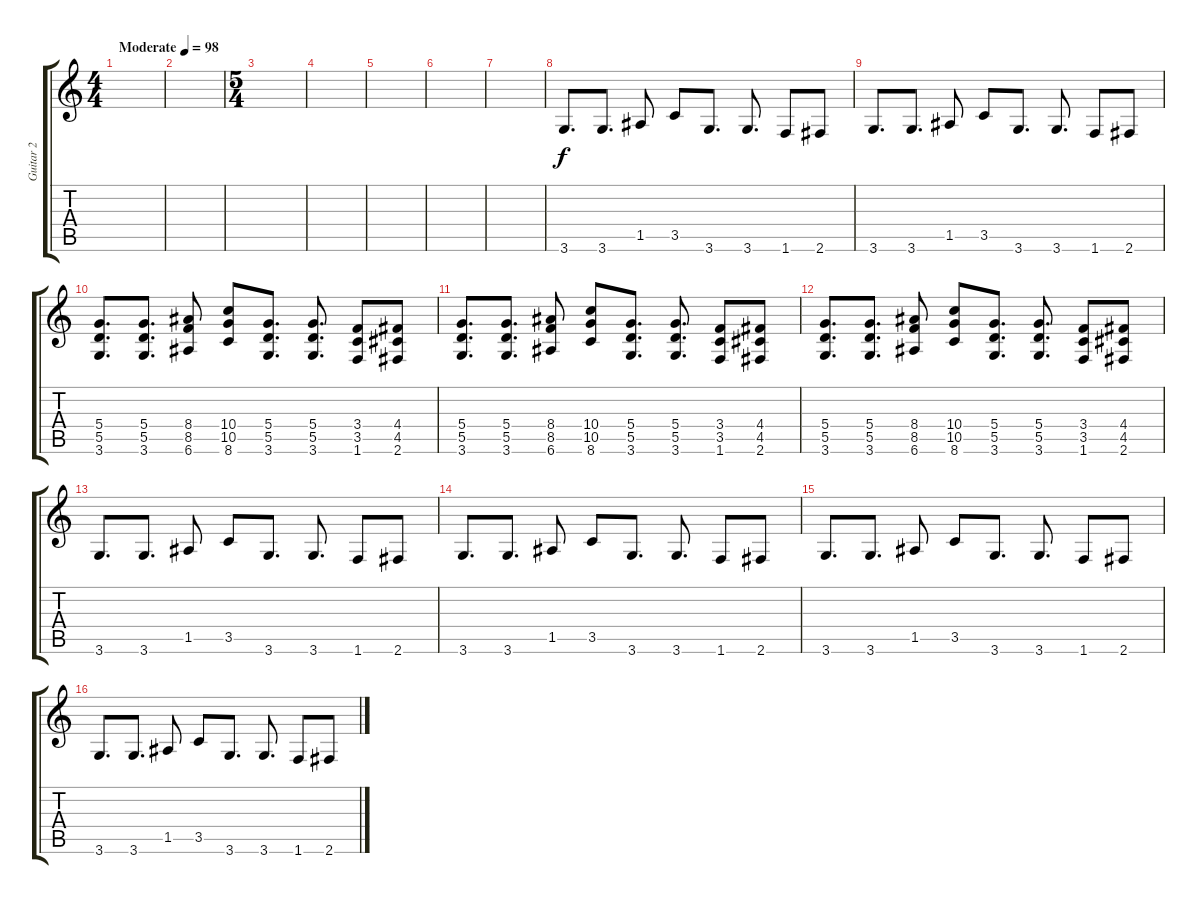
\track ("Guitar 2" "Guitar 2") {instrument acousticguitarnylon}
\staff {score tabs}
\tuning (E4 B3 G3 D3 A2 E2) {hide}
\ts (4 4)
\tempo (98 "Moderate")
\clef g2
\ks c
|
|
\ts (5 4)
|
|
|
|
|
3.6.8{d} 3.6.8{d} 1.5.8 3.5.8 3.6.8{d} 3.6.8{d} 1.6.8 2.6.8 |
3.6.8{d} 3.6.8{d} 1.5.8 3.5.8 3.6.8{d} 3.6.8{d} 1.6.8 2.6.8 |
(5.4 5.5 3.6).8{d} (5.4 5.5 3.6).8{d} (8.4 8.5 6.6).8 (10.4 10.5 8.6).8 (5.4 5.5 3.6).8{d} (5.4 5.5 3.6).8{d} (3.4 3.5 1.6).8 (4.4 4.5 2.6).8 |
(5.4 5.5 3.6).8{d} (5.4 5.5 3.6).8{d} (8.4 8.5 6.6).8 (10.4 10.5 8.6).8 (5.4 5.5 3.6).8{d} (5.4 5.5 3.6).8{d} (3.4 3.5 1.6).8 (4.4 4.5 2.6).8 |
(5.4 5.5 3.6).8{d} (5.4 5.5 3.6).8{d} (8.4 8.5 6.6).8 (10.4 10.5 8.6).8 (5.4 5.5 3.6).8{d} (5.4 5.5 3.6).8{d} (3.4 3.5 1.6).8 (4.4 4.5 2.6).8 |
3.6.8{d} 3.6.8{d} 1.5.8 3.5.8 3.6.8{d} 3.6.8{d} 1.6.8 2.6.8 |
3.6.8{d} 3.6.8{d} 1.5.8 3.5.8 3.6.8{d} 3.6.8{d} 1.6.8 2.6.8 |
3.6.8{d} 3.6.8{d} 1.5.8 3.5.8 3.6.8{d} 3.6.8{d} 1.6.8 2.6.8 |
3.6.8{d} 3.6.8{d} 1.5.8 3.5.8 3.6.8{d} 3.6.8{d} 1.6.8 2.6.8
